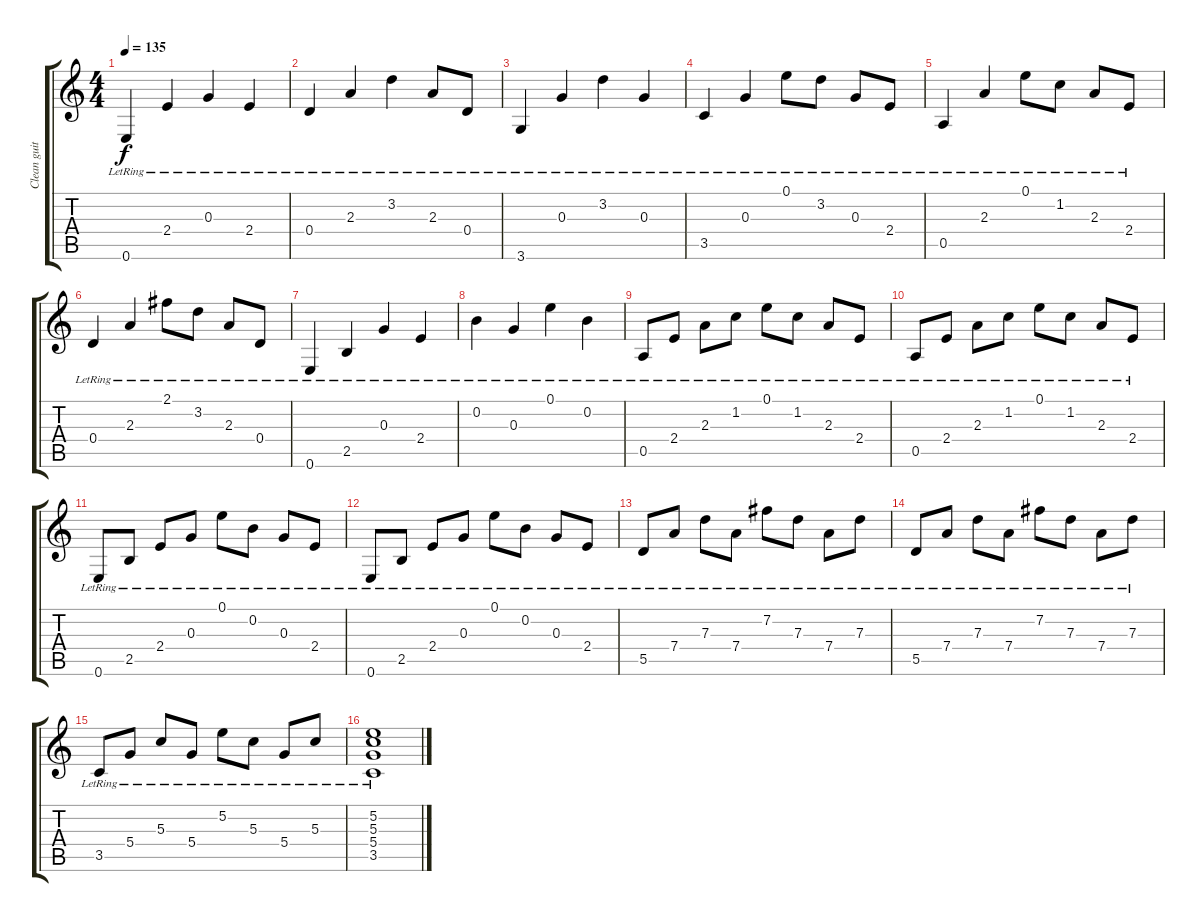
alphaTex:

\track ("Clean guitar" "Clean guit") {instrument electricguitarjazz}
\staff {score tabs}
\tuning (E4 B3 G3 D3 A2 E2) {hide}
\ts (4 4)
\tempo 135
\clef g2
\ks c
0.6{lr}.4{dy f} 2.4{lr}.4 0.3{lr}.4 2.4{lr}.4 |
0.4{lr}.4 2.3{lr}.4 3.2{lr}.4 2.3{lr}.8 0.4{lr}.8 |
3.6{lr}.4 0.3{lr}.4 3.2{lr}.4 0.3{lr}.4 |
3.5{lr}.4 0.3{lr}.4 0.1{lr}.8 3.2{lr}.8 0.3{lr}.8 2.4{lr}.8 |
0.5{lr}.4 2.3{lr}.4 0.1{lr}.8 1.2{lr}.8 2.3{lr}.8 2.4{lr}.8 |
0.4{lr}.4 2.3{lr}.4 2.1{lr}.8 3.2{lr}.8 2.3{lr}.8 0.4{lr}.8 |
0.6{lr}.4 2.5{lr}.4 0.3{lr}.4 2.4{lr}.4 |
0.2{lr}.4 0.3{lr}.4 0.1{lr}.4 0.2{lr}.4 |
0.5{lr}.8 2.4{lr}.8 2.3{lr}.8 1.2{lr}.8 0.1{lr}.8 1.2{lr}.8 2.3{lr}.8 2.4{lr}.8 |
0.5{lr}.8 2.4{lr}.8 2.3{lr}.8 1.2{lr}.8 0.1{lr}.8 1.2{lr}.8 2.3{lr}.8 2.4{lr}.8 |
0.6{lr}.8 2.5{lr}.8 2.4{lr}.8 0.3{lr}.8 0.1{lr}.8 0.2{lr}.8 0.3{lr}.8 2.4{lr}.8 |
0.6{lr}.8 2.5{lr}.8 2.4{lr}.8 0.3{lr}.8 0.1{lr}.8 0.2{lr}.8 0.3{lr}.8 2.4{lr}.8 |
5.5{lr}.8 7.4{lr}.8 7.3{lr}.8 7.4{lr}.8 7.2{lr}.8 7.3{lr}.8 7.4{lr}.8 7.3{lr}.8 |
5.5{lr}.8 7.4{lr}.8 7.3{lr}.8 7.4{lr}.8 7.2{lr}.8 7.3{lr}.8 7.4{lr}.8 7.3{lr}.8 |
3.5{lr}.8 5.4{lr}.8 5.3{lr}.8 5.4{lr}.8 5.2{lr}.8 5.3{lr}.8 5.4{lr}.8 5.3{lr}.8 |
(5.2{lr} 5.3{lr} 5.4{lr} 3.5{lr}).1
